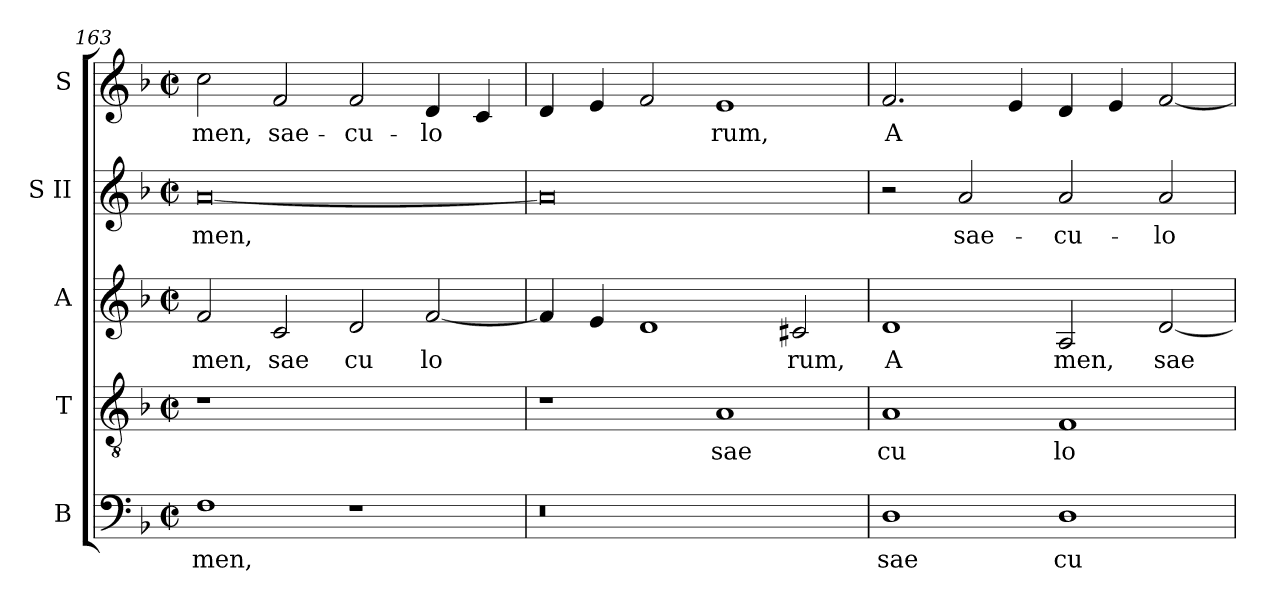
**kern	**text	**kern	**text	**kern	**text	**kern	**text	**kern	**text
*part5	*part5	*part4	*part4	*part3	*part3	*part2	*part2	*part1	*part1
*staff5	*staff5	*staff4	*staff4	*staff3	*staff3	*staff2	*staff2	*staff1	*staff1
*I"B	*	*I"T	*	*I"A	*	*I"S II	*	*I"S	*
*I'B	*	*I'T	*	*I'A	*	*	*	*I'S	*
*clefF4	*	*clefGv2	*	*clefG2	*	*clefG2	*	*clefG2	*
*k[b-]	*	*k[b-]	*	*k[b-]	*	*k[b-]	*	*k[b-]	*
*F:	*	*F:	*	*F:	*	*F:	*	*F:	*
*M2/2	*	*M2/2	*	*M2/2	*	*M2/2	*	*M2/2	*
*met(c|)	*	*met(c|)	*	*met(c|)	*	*met(c|)	*	*met(c|)	*
=163	=163	=163	=163	=163	=163	=163	=163	=163	=163
!	!LO:LY:b:cj	!	!	!	!LO:LY:b:cj	!	!LO:LY:b:cj	!	!LO:LY:b:cj
1F	men,	1r	.	2f/	men,	[<0a	-men,	2cc\	-men,
!	!	!	!	!	!LO:LY:b:cj	!	!	!	!LO:LY:b:cj
.	.	.	.	2c/	sae	.	.	2f/	sae-
!	!	!	!	!	!LO:LY:b:cj	!	!	!	!LO:LY:b:cj
1r	.	1ryy	.	2d/	cu	.	.	2f/	-cu-
!	!	!	!	!	!LO:LY:b:cj	!	!	!	!LO:LY:b:cj
.	.	.	.	[<2f/	lo	.	.	4d/	-lo-
!	!	!	!	!	!	!	!	!	!LO:LY:b:cj
.	.	.	.	.	.	.	.	4c/	--
=164	=164	=164	=164	=164	=164	=164	=164	=164	=164
!	!	!	!	!	!LO:LY:b:cj	!	!LO:LY:b:cj	!	!LO:LY:b:cj
0r	.	1r	.	4f/]	.	0a]	.	4d/	--
!	!	!	!	!	!LO:LY:b:cj	!	!	!	!LO:LY:b:cj
.	.	.	.	4e/	.	.	.	4e/	--
!	!	!	!	!	!LO:LY:b:cj	!	!	!	!LO:LY:b:cj
.	.	.	.	1d	.	.	.	2f/	--
!	!	!	!LO:LY:b:cj	!	!	!	!	!	!LO:LY:b:cj
.	.	1A	sae	.	.	.	.	1e	-rum,
!	!	!	!	!	!LO:LY:b:cj	!	!	!	!
.	.	.	.	2c#/	rum,	.	.	.	.
=165	=165	=165	=165	=165	=165	=165	=165	=165	=165
!	!LO:LY:b:cj	!	!LO:LY:b:cj	!	!LO:LY:b:cj	!	!	!	!LO:LY:b:cj
1D	sae	1A	cu	1d	A	2r	.	2.f/	A-
!	!	!	!	!	!	!	!LO:LY:b:cj	!	!
.	.	.	.	.	.	2a/	sae-	.	.
!	!	!	!	!	!	!	!	!	!LO:LY:b:cj
.	.	.	.	.	.	.	.	4e/	--
!	!LO:LY:b:cj	!	!LO:LY:b:cj	!	!LO:LY:b:cj	!	!LO:LY:b:cj	!	!LO:LY:b:cj
1D	cu	1F	lo	2A/	men,	2a/	-cu-	4d/	--
!	!	!	!	!	!	!	!	!	!LO:LY:b:cj
.	.	.	.	.	.	.	.	4e/	--
!	!	!	!	!	!LO:LY:b:cj	!	!LO:LY:b:cj	!	!LO:LY:b:cj
.	.	.	.	[>2d/	sae	2a/	-lo-	[>2f/	--
=	=	=	=	=	=	=	=	=	=
*-	*-	*-	*-	*-	*-	*-	*-	*-	*-
